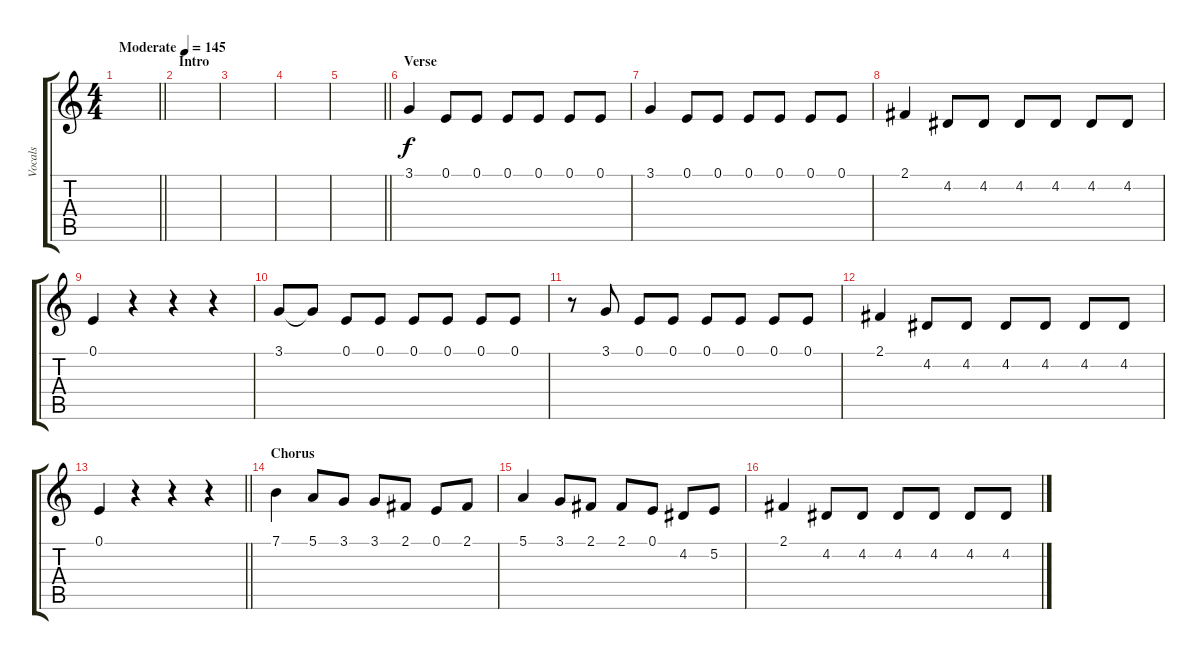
\track ("Vocals" "Vocals") {instrument altosax}
\staff {score tabs}
\tuning (E4 B3 G3 D3 A2 E2) {hide}
\ts (4 4)
\tempo (145 "Moderate")
\clef g2
\barLineRight lightlight
\ks c
|
\section ("" "Intro")
|
|
|
\barLineRight lightlight
|
\section ("" "Verse")
3.1.4 0.1.8 0.1.8 0.1.8 0.1.8 0.1.8 0.1.8 |
3.1.4 0.1.8 0.1.8 0.1.8 0.1.8 0.1.8 0.1.8 |
2.1.4 4.2.8 4.2.8 4.2.8 4.2.8 4.2.8 4.2.8 |
0.1.4 r.4 r.4 r.4 |
3.1.8 3.1{t}.8 0.1.8 0.1.8 0.1.8 0.1.8 0.1.8 0.1.8 |
r.8 3.1.8 0.1.8 0.1.8 0.1.8 0.1.8 0.1.8 0.1.8 |
2.1.4 4.2.8 4.2.8 4.2.8 4.2.8 4.2.8 4.2.8 |
\barLineRight lightlight
0.1.4 r.4 r.4 r.4 |
\section ("" "Chorus")
7.1.4 5.1.8 3.1.8 3.1.8 2.1.8 0.1.8 2.1.8 |
5.1.4 3.1.8 2.1.8 2.1.8 0.1.8 4.2.8 5.2.8 |
2.1.4 4.2.8 4.2.8 4.2.8 4.2.8 4.2.8 4.2.8
